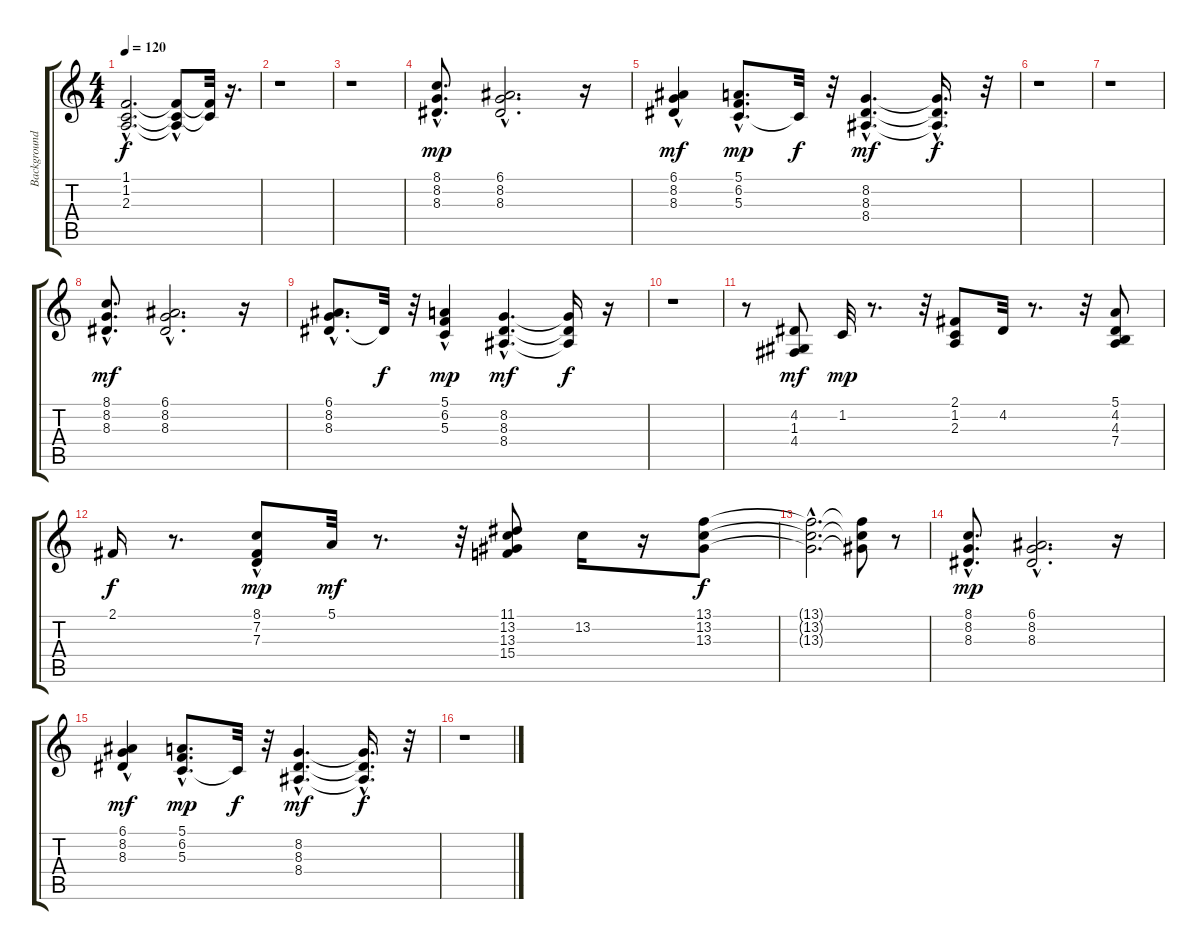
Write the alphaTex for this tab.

\track ("Background Vocals" "Background") {instrument voiceoohs}
\staff {score tabs}
\tuning (E4 B3 G3 D3 A2 E2) {hide}
\ts (4 4)
\tempo 120
\clef g2
\ks c
(1.1{hac t} 1.2{hac t} 2.3{hac t}).2{d dy f} (1.1{t} 1.2{t} 2.3{hac t}).8 (1.1{t} 1.2{t}).32 r.16{d} |
r.1 |
r.1 |
(8.1{hac} 8.2 8.3).8{d dy mp} (6.1{hac} 8.2{hac} 8.3{hac}).2{d} r.16 |
(6.1{hac} 8.2 8.3{hac}).4{dy mf} (5.1 6.2 5.3{hac}).8{d dy mp} 5.3{t}.32{dy f} r.32 (8.2{hac} 8.3{hac} 8.4{hac}).4{d dy mf} (8.2{hac t} 8.3{hac t} 8.4{hac t}).16{d dy f} r.32 |
r.1 |
r.1 |
(8.1{hac} 8.2 8.3).8{d dy mf} (6.1{hac} 8.2{hac} 8.3{hac}).2{d} r.16 |
(6.1{hac} 8.2{hac} 8.3{hac}).8{d} 8.3{t}.32{dy f} r.32 (5.1{hac} 6.2{hac} 5.3).4{dy mp} (8.2{hac} 8.3{hac} 8.4{hac}).4{d dy mf} (8.2{t} 8.3{t} 8.4{t}).16{dy f} r.16 |
r.1 |
r.8 (4.2 1.3 4.4).8{dy mf} 1.2.32{dy mp} r.8{d} r.32 (2.1 1.2 2.3).8 4.2.32 r.8{d} r.32 (5.1 4.2 4.3 7.4).8 |
2.1.16{dy f} r.8{d} (8.1 7.2 7.3{hac}).8{dy mp} 5.1.32{dy mf} r.8{d} r.32 (11.1 13.2 13.3 15.4).8 13.2.16 r.16 (13.1 13.2 13.3).8{dy f} |
(13.1{hac t} 13.2{hac t} 13.3{hac t}).2{d} (13.1{t} 13.2{t} 13.3{t}).8 r.8 |
(8.1{hac} 8.2 8.3).8{d dy mp} (6.1{hac} 8.2{hac} 8.3{hac}).2{d} r.16 |
(6.1{hac} 8.2 8.3{hac}).4{dy mf} (5.1 6.2 5.3{hac}).8{d dy mp} 5.3{t}.32{dy f} r.32 (8.2{hac} 8.3{hac} 8.4{hac}).4{d dy mf} (8.2{hac t} 8.3{hac t} 8.4{hac t}).16{d dy f} r.32 |
r.1
